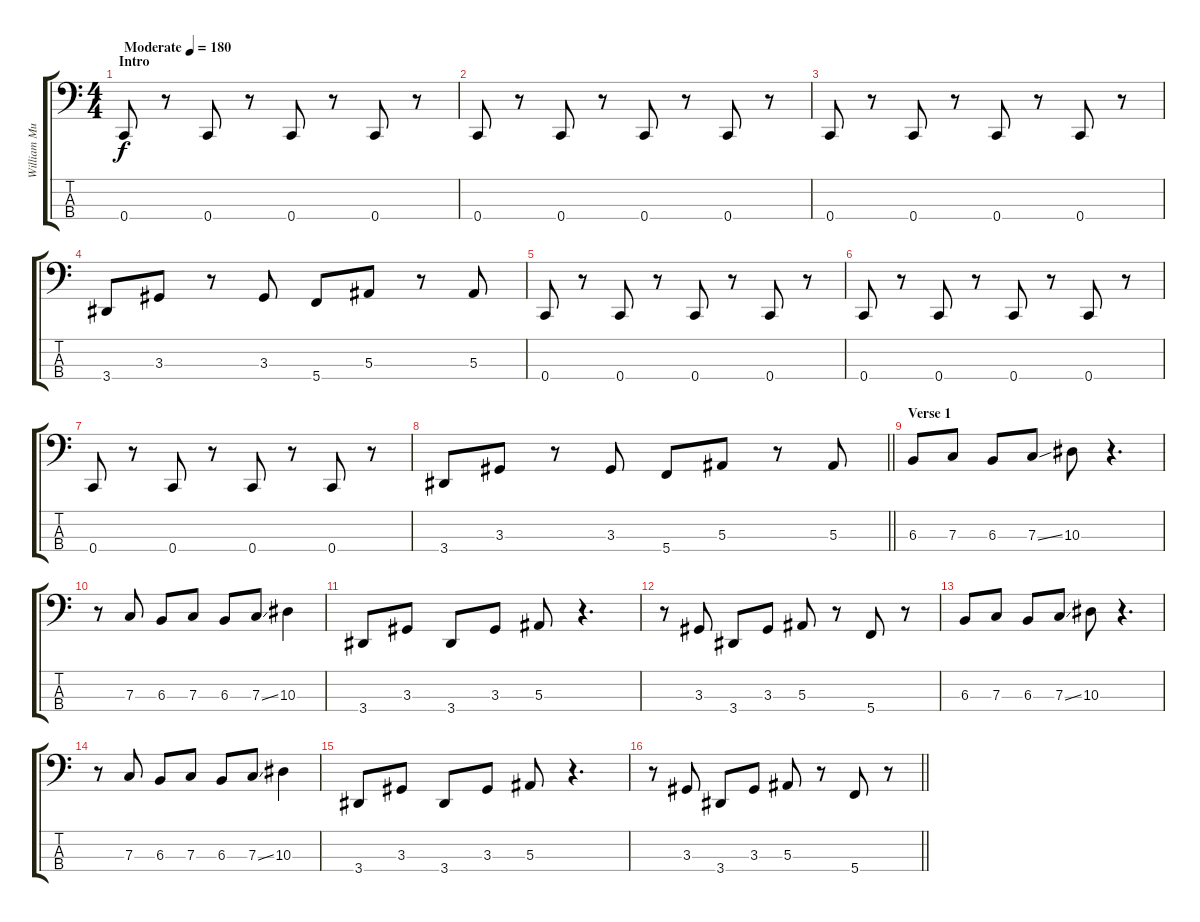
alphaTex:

\track ("William Murderface (Bass)" "William Mu") {instrument electricbassfinger}
\staff {score tabs}
\tuning (Eb2 Bb1 F1 C1) {hide}
\ts (4 4)
\section ("" "Intro")
\tempo (180 "Moderate")
\clef f4
\ks c
0.4.8{dy f instrument electricbassfinger} r.8 0.4.8 r.8 0.4.8 r.8 0.4.8 r.8 |
0.4.8 r.8 0.4.8 r.8 0.4.8 r.8 0.4.8 r.8 |
0.4.8 r.8 0.4.8 r.8 0.4.8 r.8 0.4.8 r.8 |
3.4.8 3.3.8 r.8 3.3.8 5.4.8 5.3.8 r.8 5.3.8 |
0.4.8 r.8 0.4.8 r.8 0.4.8 r.8 0.4.8 r.8 |
0.4.8 r.8 0.4.8 r.8 0.4.8 r.8 0.4.8 r.8 |
0.4.8 r.8 0.4.8 r.8 0.4.8 r.8 0.4.8 r.8 |
\barLineRight lightlight
3.4.8 3.3.8 r.8 3.3.8 5.4.8 5.3.8 r.8 5.3.8 |
\section ("" "Verse 1")
6.3.8 7.3.8 6.3.8 7.3{ss}.8 10.3.8 r.4{d} |
r.8 7.3.8 6.3.8 7.3.8 6.3.8 7.3{ss}.8 10.3.4 |
3.4.8 3.3.8 3.4.8 3.3.8 5.3.8 r.4{d} |
r.8 3.3.8 3.4.8 3.3.8 5.3.8 r.8 5.4.8 r.8 |
6.3.8 7.3.8 6.3.8 7.3{ss}.8 10.3.8 r.4{d} |
r.8 7.3.8 6.3.8 7.3.8 6.3.8 7.3{ss}.8 10.3.4 |
3.4.8 3.3.8 3.4.8 3.3.8 5.3.8 r.4{d} |
\barLineRight lightlight
r.8 3.3.8 3.4.8 3.3.8 5.3.8 r.8 5.4.8 r.8
